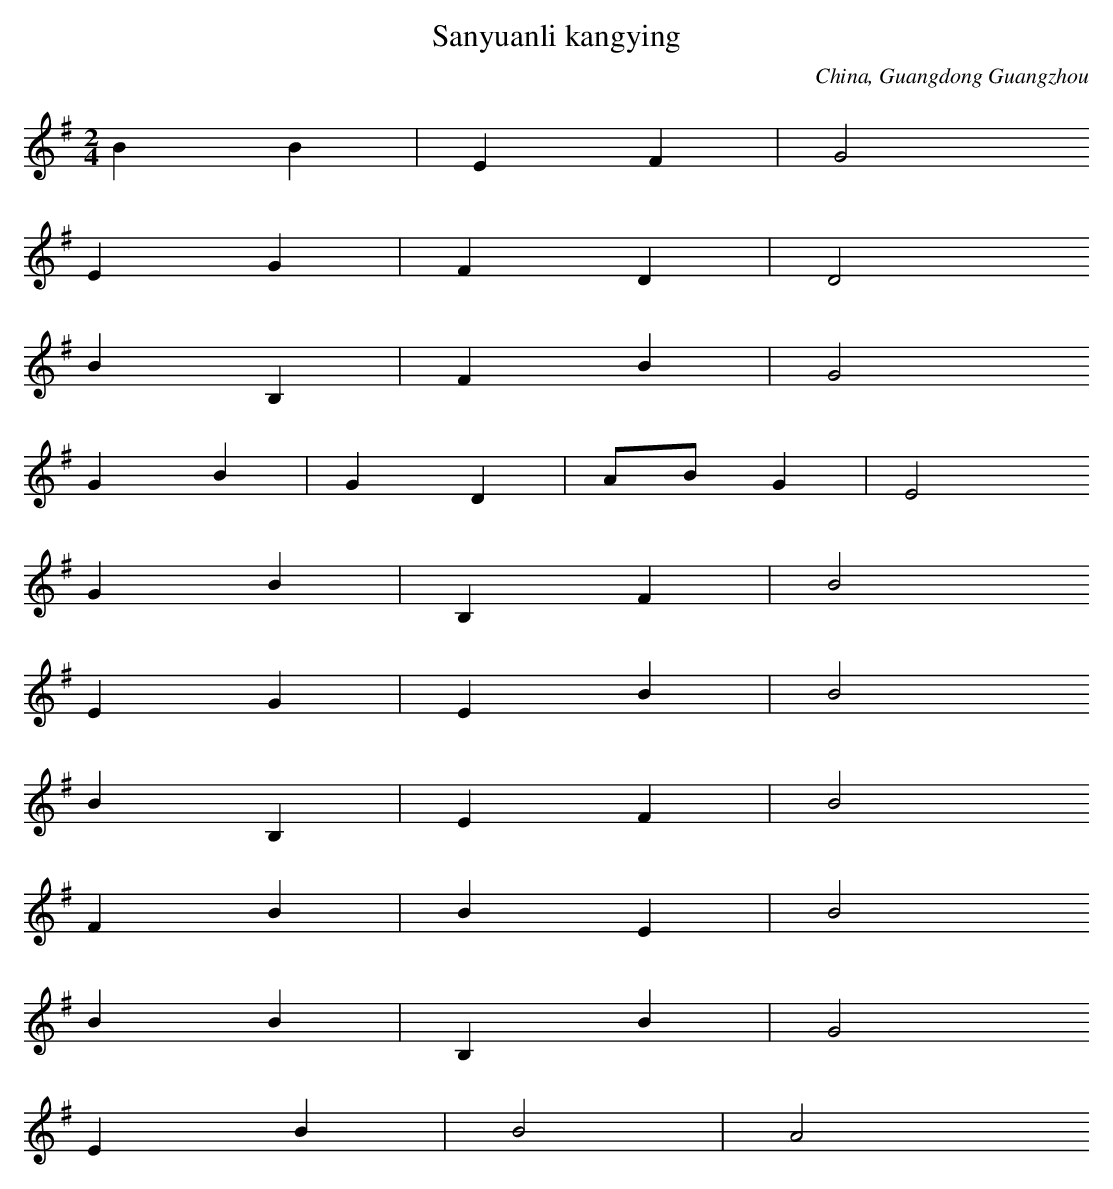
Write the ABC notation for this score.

X:1
T: Sanyuanli kangying
O: China, Guangdong Guangzhou
M: 2/4
L: 1/16
K: G
B4B4 | E4F4 | G8
E4G4 | F4D4 | D8
B4B,4 | F4B4 | G8
G4B4 | G4D4 | A2B2G4 | E8
G4B4 | B,4F4 | B8
E4G4 | E4B4 | B8
B4B,4 | E4F4 | B8
F4B4 | B4E4 | B8
B4B4 | B,4B4 | G8
E4B4 | B8 | A8
